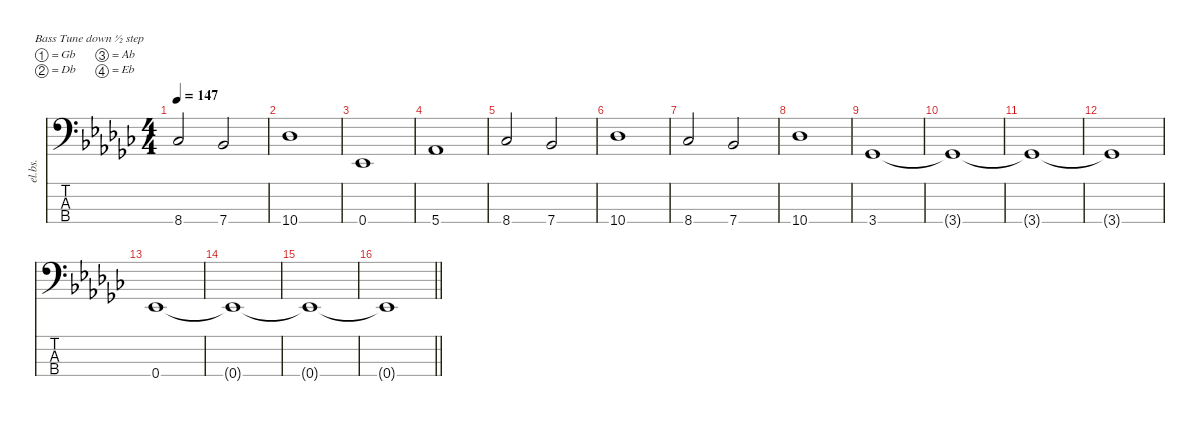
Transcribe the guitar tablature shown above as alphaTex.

\defaultSystemsLayout 8
\hideDynamics
\bracketExtendMode nobrackets
\otherSystemsTrackNameOrientation horizontal
\track ("Bass" "el.bs.") {instrument electricbassfinger}
\staff {score tabs}
\tuning (Gb2 Db2 Ab1 Eb1)
\ts (4 4)
\tempo 147
\clef f4
\ks ebminor
8.4{acc b}.2{dy f beam Up} 7.4{acc b}.2{beam Up} |
10.4{acc b}.1{beam Down} |
0.4{acc b}.1{beam Up} |
5.4{acc b}.1{beam Up} |
8.4{acc b}.2{beam Up} 7.4{acc b}.2{beam Up} |
10.4{acc b}.1{beam Down} |
8.4{acc b}.2{beam Up} 7.4{acc b}.2{beam Up} |
10.4{acc b}.1{beam Down} |
3.4{acc b}.1{beam Up} |
3.4{t acc b}.1{beam Up} |
3.4{t acc b}.1{beam Up} |
3.4{t acc b}.1{beam Up} |
0.4{acc b}.1{beam Up} |
0.4{t acc b}.1{beam Up} |
0.4{t acc b}.1{beam Up} |
\barLineRight lightlight
0.4{t acc b}.1{beam Up}
